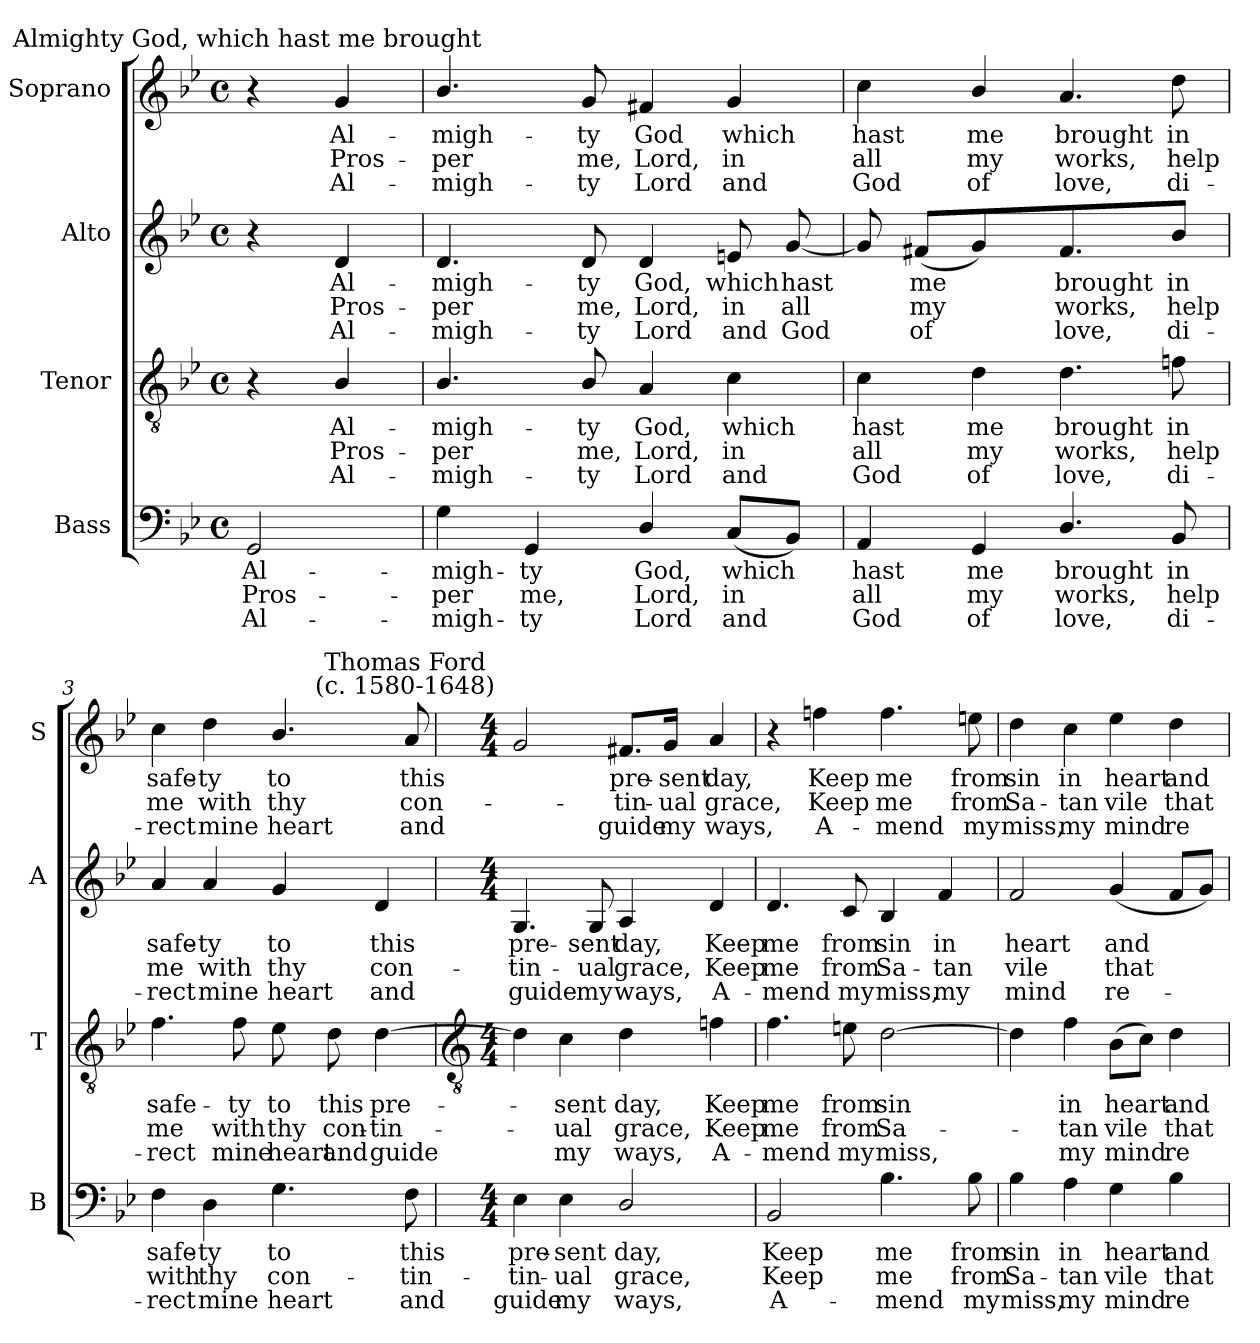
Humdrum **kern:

**kern	**text	**text	**text	**kern	**text	**text	**text	**kern	**text	**text	**text	**kern	**text	**text	**text
*part4	*part4	*part4	*part4	*part3	*part3	*part3	*part3	*part2	*part2	*part2	*part2	*part1	*part1	*part1	*part1
*staff4	*staff4	*staff4	*staff4	*staff3	*staff3	*staff3	*staff3	*staff2	*staff2	*staff2	*staff2	*staff1	*staff1	*staff1	*staff1
*I"Bass	*	*	*	*I"Tenor	*	*	*	*I"Alto	*	*	*	*I"Soprano	*	*	*
*I'B	*	*	*	*I'T	*	*	*	*I'A	*	*	*	*I'S	*	*	*
*clefF4	*	*	*	*clefGv2	*	*	*	*clefG2	*	*	*	*clefG2	*	*	*
*k[b-e-]	*	*	*	*k[b-e-]	*	*	*	*k[b-e-]	*	*	*	*k[b-e-]	*	*	*
*B-:	*	*	*	*B-:	*	*	*	*B-:	*	*	*	*B-:	*	*	*
*M4/4	*	*	*	*M4/4	*	*	*	*M4/4	*	*	*	*M4/4	*	*	*
*met(c)	*	*	*	*met(c)	*	*	*	*met(c)	*	*	*	*met(c)	*	*	*
=	=	=	=	=	=	=	=	=	=	=	=	=	=	=	=
!	!	!	!	!	!	!	!	!	!	!	!	!LO:TX:a:cj:t=Almighty God, which hast me brought	!	!	!
!	!LO:LY:b	!LO:LY:b	!LO:LY:b	!	!	!	!	!	!	!	!	!	!	!	!
2GG	Al-	-Pros-	Al-	4r	.	.	.	4r	.	.	.	4r	.	.	.
!	!	!	!	!	!LO:LY:b	!LO:LY:b	!LO:LY:b	!	!LO:LY:b	!LO:LY:b	!LO:LY:b	!	!LO:LY:b	!LO:LY:b	!LO:LY:b
.	.	.	.	4B-/	Al-	-Pros-	-Al-	4d	Al-	-Pros-	-Al-	4g	Al-	-Pros-	-Al-
=1	=1	=1	=1	=1	=1	=1	=1	=1	=1	=1	=1	=1	=1	=1	=1
!	!LO:LY:b	!LO:LY:b	!LO:LY:b	!	!LO:LY:b	!LO:LY:b	!LO:LY:b	!	!LO:LY:b	!LO:LY:b	!LO:LY:b	!	!LO:LY:b	!LO:LY:b	!LO:LY:b
4G	-migh-	-per	migh-	4.B-/	-migh-	-per	migh-	4.d	-migh-	-per	migh-	4.b-/	-migh-	-per	migh-
!	!LO:LY:b	!LO:LY:b	!LO:LY:b	!	!	!	!	!	!	!	!	!	!	!	!
4GG	-ty	me,	ty	.	.	.	.	.	.	.	.	.	.	.	.
!	!	!	!	!	!LO:LY:b	!LO:LY:b	!LO:LY:b	!	!LO:LY:b	!LO:LY:b	!LO:LY:b	!	!LO:LY:b	!LO:LY:b	!LO:LY:b
.	.	.	.	8B-/	-ty	me,	ty	8d	-ty	me,	ty	8g	-ty	me,	ty
!	!LO:LY:b	!LO:LY:b	!LO:LY:b	!	!LO:LY:b	!LO:LY:b	!LO:LY:b	!	!LO:LY:b	!LO:LY:b	!LO:LY:b	!	!LO:LY:b	!LO:LY:b	!LO:LY:b
4D/	God,	Lord,	Lord	4A	God,	Lord,	Lord	4d	God,	Lord,	Lord	4f#X	God	Lord,	Lord
!	!LO:LY:b	!LO:LY:b	!LO:LY:b	!	!LO:LY:b	!LO:LY:b	!LO:LY:b	!	!LO:LY:b	!LO:LY:b	!LO:LY:b	!	!LO:LY:b	!LO:LY:b	!LO:LY:b
(<8CL	which	in	and	4c	which	in	and	8en	which	in	and	4g	which	in	and
!	!	!	!	!	!	!	!	!	!LO:LY:b	!LO:LY:b	!LO:LY:b	!	!	!	!
8BB-J)	.	.	.	.	.	.	.	[8g	hast	all	God	.	.	.	.
=2	=2	=2	=2	=2	=2	=2	=2	=2	=2	=2	=2	=2	=2	=2	=2
!	!LO:LY:b	!LO:LY:b	!LO:LY:b	!	!LO:LY:b	!LO:LY:b	!LO:LY:b	!	!	!	!	!	!LO:LY:b	!LO:LY:b	!LO:LY:b
4AA	hast	all	God	4c	hast	all	God	8g]	.	.	.	4cc	hast	all	God
!	!	!	!	!	!	!	!	!	!LO:LY:b	!LO:LY:b	!LO:LY:b	!	!	!	!
.	.	.	.	.	.	.	.	(<8f#XL	me	my	of	.	.	.	.
!	!LO:LY:b	!LO:LY:b	!LO:LY:b	!	!LO:LY:b	!LO:LY:b	!LO:LY:b	!	!	!	!	!	!LO:LY:b	!LO:LY:b	!LO:LY:b
4GG	me	my	of	4d	me	my	of	4g)	.	.	.	4b-/	me	my	of
!	!LO:LY:b	!LO:LY:b	!LO:LY:b	!	!LO:LY:b	!LO:LY:b	!LO:LY:b	!	!LO:LY:b	!LO:LY:b	!LO:LY:b	!	!LO:LY:b	!LO:LY:b	!LO:LY:b
4.D/	brought	works,	love,	4.d	brought	works,	love,	4.f#	brought	works,	love,	4.a	brought	works,	love,
!	!LO:LY:b	!LO:LY:b	!LO:LY:b	!	!LO:LY:b	!LO:LY:b	!LO:LY:b	!	!LO:LY:b	!LO:LY:b	!LO:LY:b	!	!LO:LY:b	!LO:LY:b	!LO:LY:b
8BB-	in	help	di-	8fn	in	help	di-	8b-/J	in	help	di-	8dd	in	help	di-
=3	=3	=3	=3	=3	=3	=3	=3	=3	=3	=3	=3	=3	=3	=3	=3
!	!LO:LY:b	!LO:LY:b	!LO:LY:b	!	!LO:LY:b	!LO:LY:b	!LO:LY:b	!	!LO:LY:b	!LO:LY:b	!LO:LY:b	!	!LO:LY:b	!LO:LY:b	!LO:LY:b
4F	-safe-	-with	rect	4.f	-safe-	-me	rect	4a	-safe-	-me	rect	4cc	-safe-	-me	rect
!	!LO:LY:b	!LO:LY:b	!LO:LY:b	!	!	!	!	!	!LO:LY:b	!LO:LY:b	!LO:LY:b	!	!LO:LY:b	!LO:LY:b	!LO:LY:b
4D	ty	thy	mine	.	.	.	.	4a	ty	with	mine	4dd	ty	with	mine
!	!	!	!	!	!LO:LY:b	!LO:LY:b	!LO:LY:b	!	!	!	!	!	!	!	!
.	.	.	.	8f	ty	with	mine	.	.	.	.	.	.	.	.
!	!LO:LY:b	!LO:LY:b	!LO:LY:b	!	!LO:LY:b	!LO:LY:b	!LO:LY:b	!	!LO:LY:b	!LO:LY:b	!LO:LY:b	!	!LO:LY:b	!LO:LY:b	!LO:LY:b
4.G	to	con-	-heart	8e-	to	thy	heart	4g	to	thy	heart	4.b-/	to	thy	heart
!	!	!	!	!	!LO:LY:b	!LO:LY:b	!LO:LY:b	!	!	!	!	!	!	!	!
.	.	.	.	8d	this	con-	-and	.	.	.	.	.	.	.	.
!	!	!	!	!	!LO:LY:b	!LO:LY:b	!LO:LY:b	!	!LO:LY:b	!LO:LY:b	!LO:LY:b	!	!	!	!
.	.	.	.	[4d	pre-	tin-	-guide	4d	this	con-	-and	.	.	.	.
!	!	!	!	!	!	!	!	!	!	!	!	!LO:TX:a:cj:t=Thomas Ford\n(c. 1580-1648)	!	!	!
!	!LO:LY:b	!LO:LY:b	!LO:LY:b	!	!	!	!	!	!	!	!	!	!LO:LY:b	!LO:LY:b	!LO:LY:b
8F	this	tin-	-and	.	.	.	.	.	.	.	.	8a	this	con-	-and
!!LO:LB:g=z
=4	=4	=4	=4	=4	=4	=4	=4	=4	=4	=4	=4	=4	=4	=4	=4
*	*	*	*	*clefGv2	*	*	*	*	*	*	*	*	*	*	*
*M4/4	*	*	*	*M4/4	*	*	*	*M4/4	*	*	*	*M4/4	*	*	*
!	!LO:LY:b	!LO:LY:b	!LO:LY:b	!	!	!	!	!	!LO:LY:b	!LO:LY:b	!LO:LY:b	!	!	!	!
4E-	pre-	-tin-	-guide	4d]	.	.	.	4.G	pre-	-tin-	-guide	2g	.	.	.
!	!LO:LY:b	!LO:LY:b	!LO:LY:b	!	!LO:LY:b	!LO:LY:b	!LO:LY:b	!	!	!	!	!	!	!	!
4E-	sent	ual	my	4c	sent	ual	my	.	.	.	.	.	.	.	.
!	!	!	!	!	!	!	!	!	!LO:LY:b	!LO:LY:b	!LO:LY:b	!	!	!	!
.	.	.	.	.	.	.	.	8G	sent	ual	my	.	.	.	.
!	!LO:LY:b	!LO:LY:b	!LO:LY:b	!	!LO:LY:b	!LO:LY:b	!LO:LY:b	!	!LO:LY:b	!LO:LY:b	!LO:LY:b	!	!LO:LY:b	!LO:LY:b	!LO:LY:b
2D/	day,	grace,	ways,	4d	day,	grace,	ways,	4A	day,	grace,	ways,	8.f#X/L	pre-	-tin-	-guide
!	!	!	!	!	!	!	!	!	!	!	!	!	!LO:LY:b	!LO:LY:b	!LO:LY:b
.	.	.	.	.	.	.	.	.	.	.	.	16g/Jk	sent	ual	my
!	!	!	!	!	!LO:LY:b	!LO:LY:b	!LO:LY:b	!	!LO:LY:b	!LO:LY:b	!LO:LY:b	!	!LO:LY:b	!LO:LY:b	!LO:LY:b
.	.	.	.	4fn	Keep	Keep	A-	4d	Keep	Keep	A-	4a	day,	grace,	ways,
=5	=5	=5	=5	=5	=5	=5	=5	=5	=5	=5	=5	=5	=5	=5	=5
!	!LO:LY:b	!LO:LY:b	!LO:LY:b	!	!LO:LY:b	!LO:LY:b	!LO:LY:b	!	!LO:LY:b	!LO:LY:b	!LO:LY:b	!	!	!	!
2BB-	Keep	Keep	A-	4.f	-me	me	mend	4.d	-me	me	mend	4r	.	.	.
!	!	!	!	!	!	!	!	!	!	!	!	!	!LO:LY:b	!LO:LY:b	!LO:LY:b
.	.	.	.	.	.	.	.	.	.	.	.	4ffn	Keep	Keep	A-
!	!	!	!	!	!LO:LY:b	!LO:LY:b	!LO:LY:b	!	!LO:LY:b	!LO:LY:b	!LO:LY:b	!	!	!	!
.	.	.	.	8en	from	from	my	8c	from	from	my	.	.	.	.
!	!LO:LY:b	!LO:LY:b	!LO:LY:b	!	!LO:LY:b	!LO:LY:b	!LO:LY:b	!	!LO:LY:b	!LO:LY:b	!LO:LY:b	!	!LO:LY:b	!LO:LY:b	!LO:LY:b
4.B-	-me	me	mend	[2d	sin	Sa-	miss,	4B-	sin	Sa-	-miss,	4.ff	-me	me	mend
!	!	!	!	!	!	!	!	!	!LO:LY:b	!LO:LY:b	!LO:LY:b	!	!	!	!
.	.	.	.	.	.	.	.	4f	in	tan	my	.	.	.	.
!	!LO:LY:b	!LO:LY:b	!LO:LY:b	!	!	!	!	!	!	!	!	!	!LO:LY:b	!LO:LY:b	!LO:LY:b
8B-	from	from	my	.	.	.	.	.	.	.	.	8een	from	from	my
=6	=6	=6	=6	=6	=6	=6	=6	=6	=6	=6	=6	=6	=6	=6	=6
!	!LO:LY:b	!LO:LY:b	!LO:LY:b	!	!	!	!	!	!LO:LY:b	!LO:LY:b	!LO:LY:b	!	!LO:LY:b	!LO:LY:b	!LO:LY:b
4B-	sin	Sa-	-miss,	4d]	.	.	.	2f	heart	vile	mind	4dd	sin	Sa-	-miss,
!	!LO:LY:b	!LO:LY:b	!LO:LY:b	!	!LO:LY:b	!LO:LY:b	!LO:LY:b	!	!	!	!	!	!LO:LY:b	!LO:LY:b	!LO:LY:b
4A	in	tan	my	4f	in	tan	my	.	.	.	.	4cc	in	tan	my
!	!LO:LY:b	!LO:LY:b	!LO:LY:b	!	!LO:LY:b	!LO:LY:b	!LO:LY:b	!	!LO:LY:b	!LO:LY:b	!LO:LY:b	!	!LO:LY:b	!LO:LY:b	!LO:LY:b
4G	heart	vile	mind	(>8B-L	heart	vile	mind	(<4g	and	that	re-	4ee-	heart	vile	mind
.	.	.	.	8cJ)	.	.	.	.	.	.	.	.	.	.	.
!	!LO:LY:b	!LO:LY:b	!LO:LY:b	!	!LO:LY:b	!LO:LY:b	!LO:LY:b	!	!	!	!	!	!LO:LY:b	!LO:LY:b	!LO:LY:b
4B-	and	that	re-	4d	and	that	re-	8fL	.	.	.	4dd	and	that	re-
.	.	.	.	.	.	.	.	8gJ)	.	.	.	.	.	.	.
=	=	=	=	=	=	=	=	=	=	=	=	=	=	=	=
*-	*-	*-	*-	*-	*-	*-	*-	*-	*-	*-	*-	*-	*-	*-	*-
